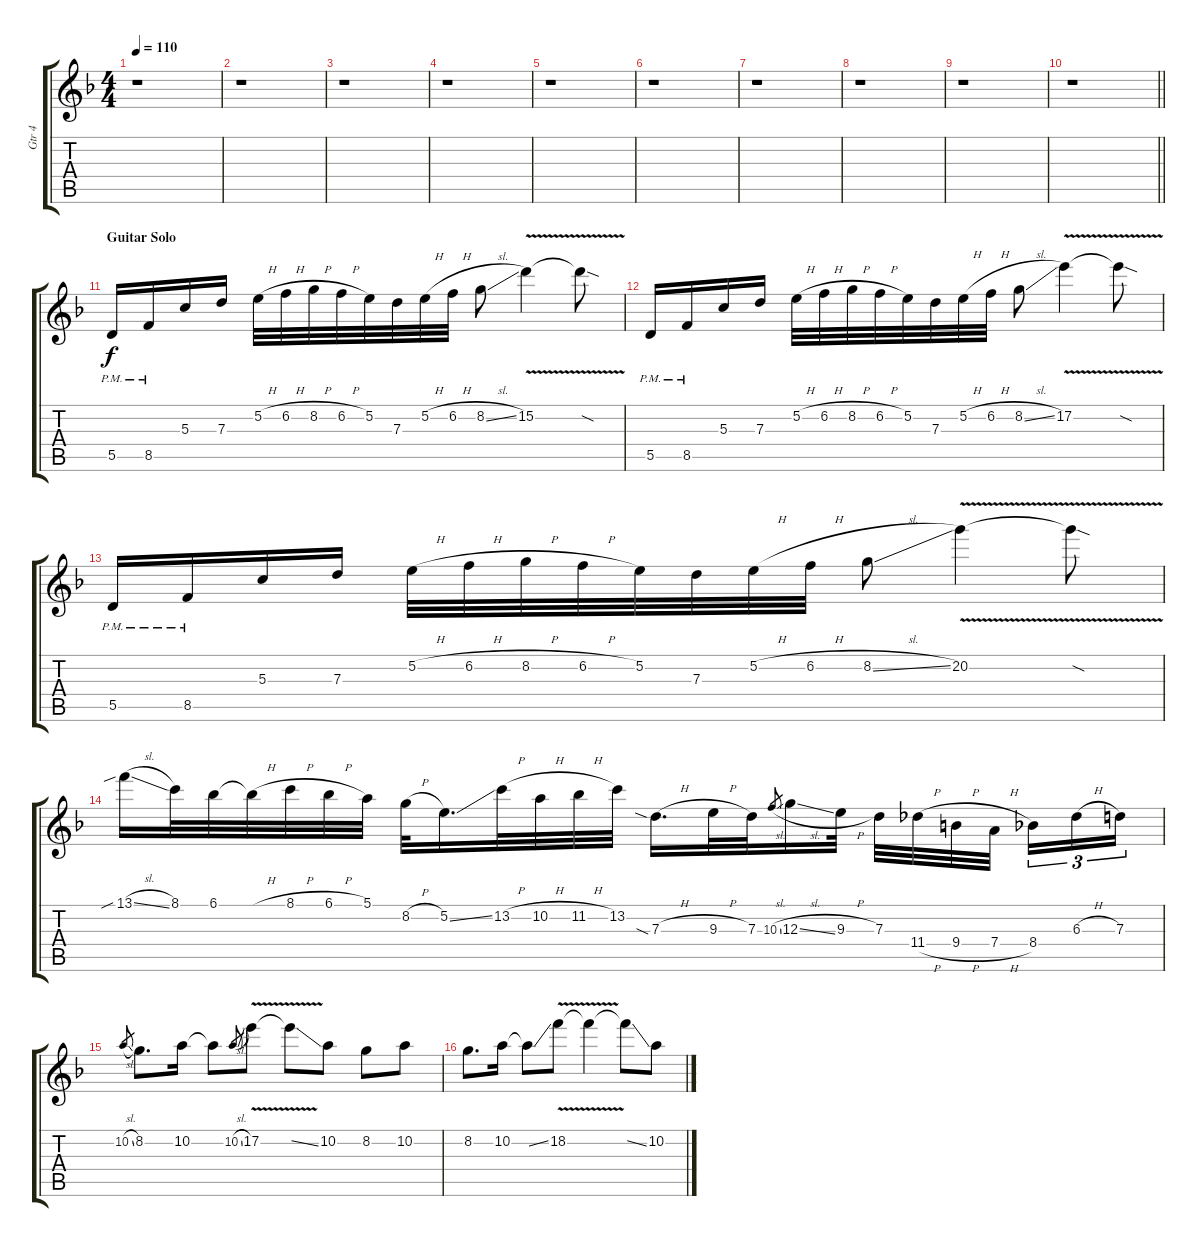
\track ("Gtr 4" "Gtr 4") {instrument overdrivenguitar}
\staff {score tabs}
\tuning (E4 B3 G3 D3 A2 D2) {hide}
\ts (4 4)
\tempo 110
\clef g2
\ks f
r.1{dy f} |
r.1 |
r.1 |
r.1 |
r.1 |
r.1 |
r.1 |
r.1 |
r.1 |
\barLineRight lightlight
r.1 |
\section ("" "Guitar Solo")
5.5{pm}.16{balance 8} 8.5{pm}.16 5.3.16 7.3.16 5.2{h}.32 6.2{h}.32 8.2{h}.32 6.2{h}.32 5.2.32 7.3.32 5.2{h}.32 6.2{h}.32 8.2{sl}.8 15.2{v}.4 15.2{sod t}.8 |
5.5{pm}.16 8.5{pm}.16 5.3.16 7.3.16 5.2{h}.32 6.2{h}.32 8.2{h}.32 6.2{h}.32 5.2.32 7.3.32 5.2{h}.32 6.2{h}.32 8.2{sl}.8 17.2{v}.4 17.2{sod t}.8 |
5.5{pm}.16 8.5{pm}.16 5.3.16 7.3.16 5.2{h}.32 6.2{h}.32 8.2{h}.32 6.2{h}.32 5.2.32 7.3.32 5.2{h}.32 6.2{h}.32 8.2{sl}.8 20.2{v}.4 20.2{sod t}.8 |
13.1{sib sl}.16 8.1.32 6.1.32 6.1{h t}.32 8.1{h}.32 6.1{h}.32 5.1.32 8.2{h}.32 5.2{ss}.16{d} 13.2{h}.32 10.2{h}.32 11.2{h}.32 13.2.32 7.3{sia h}.16{d} 9.3{h}.32 7.3.32 10.3{sl}.8{gr} 12.3{sl}.16 9.3{h}.32 7.3.32 11.4{h}.32 9.4{h}.32 7.4{h}.32{beam splitsecondary} 8.4.16{tu (3 2)} 6.3{h}.16{tu (3 2)} 7.3.16{tu (3 2)} |
10.2{sl}.8{gr} 8.2.8{d balance 3} 10.2.16 10.2{t}.8 10.2{sl}.8{gr} 17.2{v}.8 17.2{ss t}.8 10.2.8 8.2.8 10.2.8 |
8.2.8{d} 10.2.16 10.2{ss t}.8 18.2{v}.8 18.2{t}.4 18.2{ss t}.8 10.2.8
